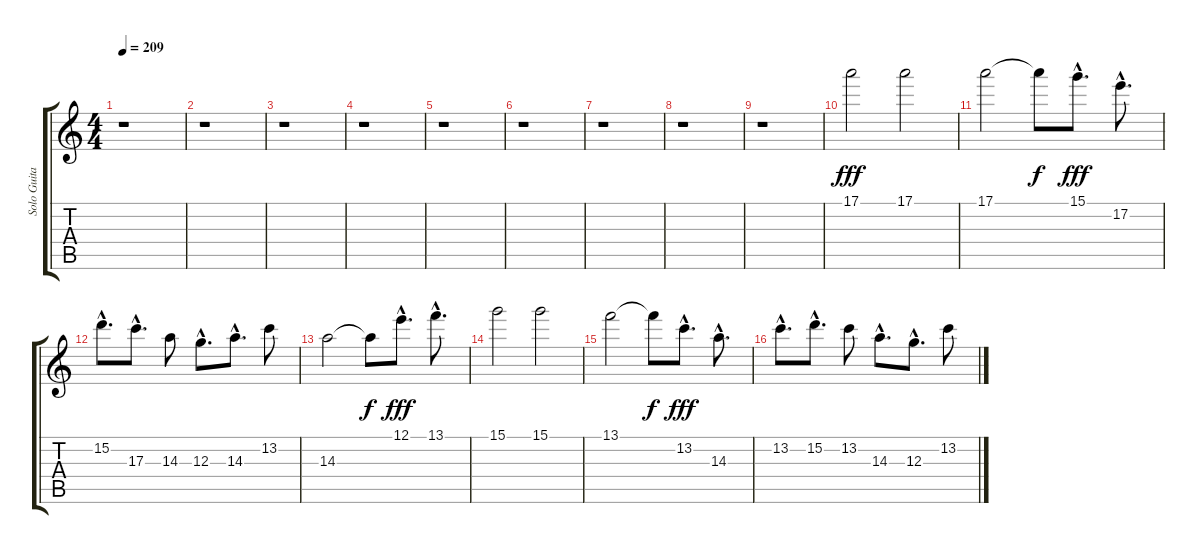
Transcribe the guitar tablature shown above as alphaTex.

\track ("Solo Guitar" "Solo Guita") {instrument distortionguitar}
\staff {score tabs}
\tuning (E4 B3 G3 D3 A2 E2) {hide}
\ts (4 4)
\tempo 209
\clef g2
\ks c
r.1{dy fff} |
r.1 |
r.1 |
r.1 |
r.1 |
r.1 |
r.1 |
r.1 |
r.1 |
17.1.2 17.1.2 |
17.1.2 17.1{t}.8{dy f} 15.1{hac}.8{d dy fff} 17.2{hac}.8{d} |
15.2{hac}.8{d} 17.3{hac}.8{d} 14.3.8 12.3{hac}.8{d} 14.3{hac}.8{d} 13.2.8 |
14.3.2 14.3{t}.8{dy f} 12.1{hac}.8{d dy fff} 13.1{hac}.8{d} |
15.1.2 15.1.2 |
13.1.2 13.1{t}.8{dy f} 13.2{hac}.8{d dy fff} 14.3{hac}.8{d} |
13.2{hac}.8{d} 15.2{hac}.8{d} 13.2.8 14.3{hac}.8{d} 12.3{hac}.8{d} 13.2.8
